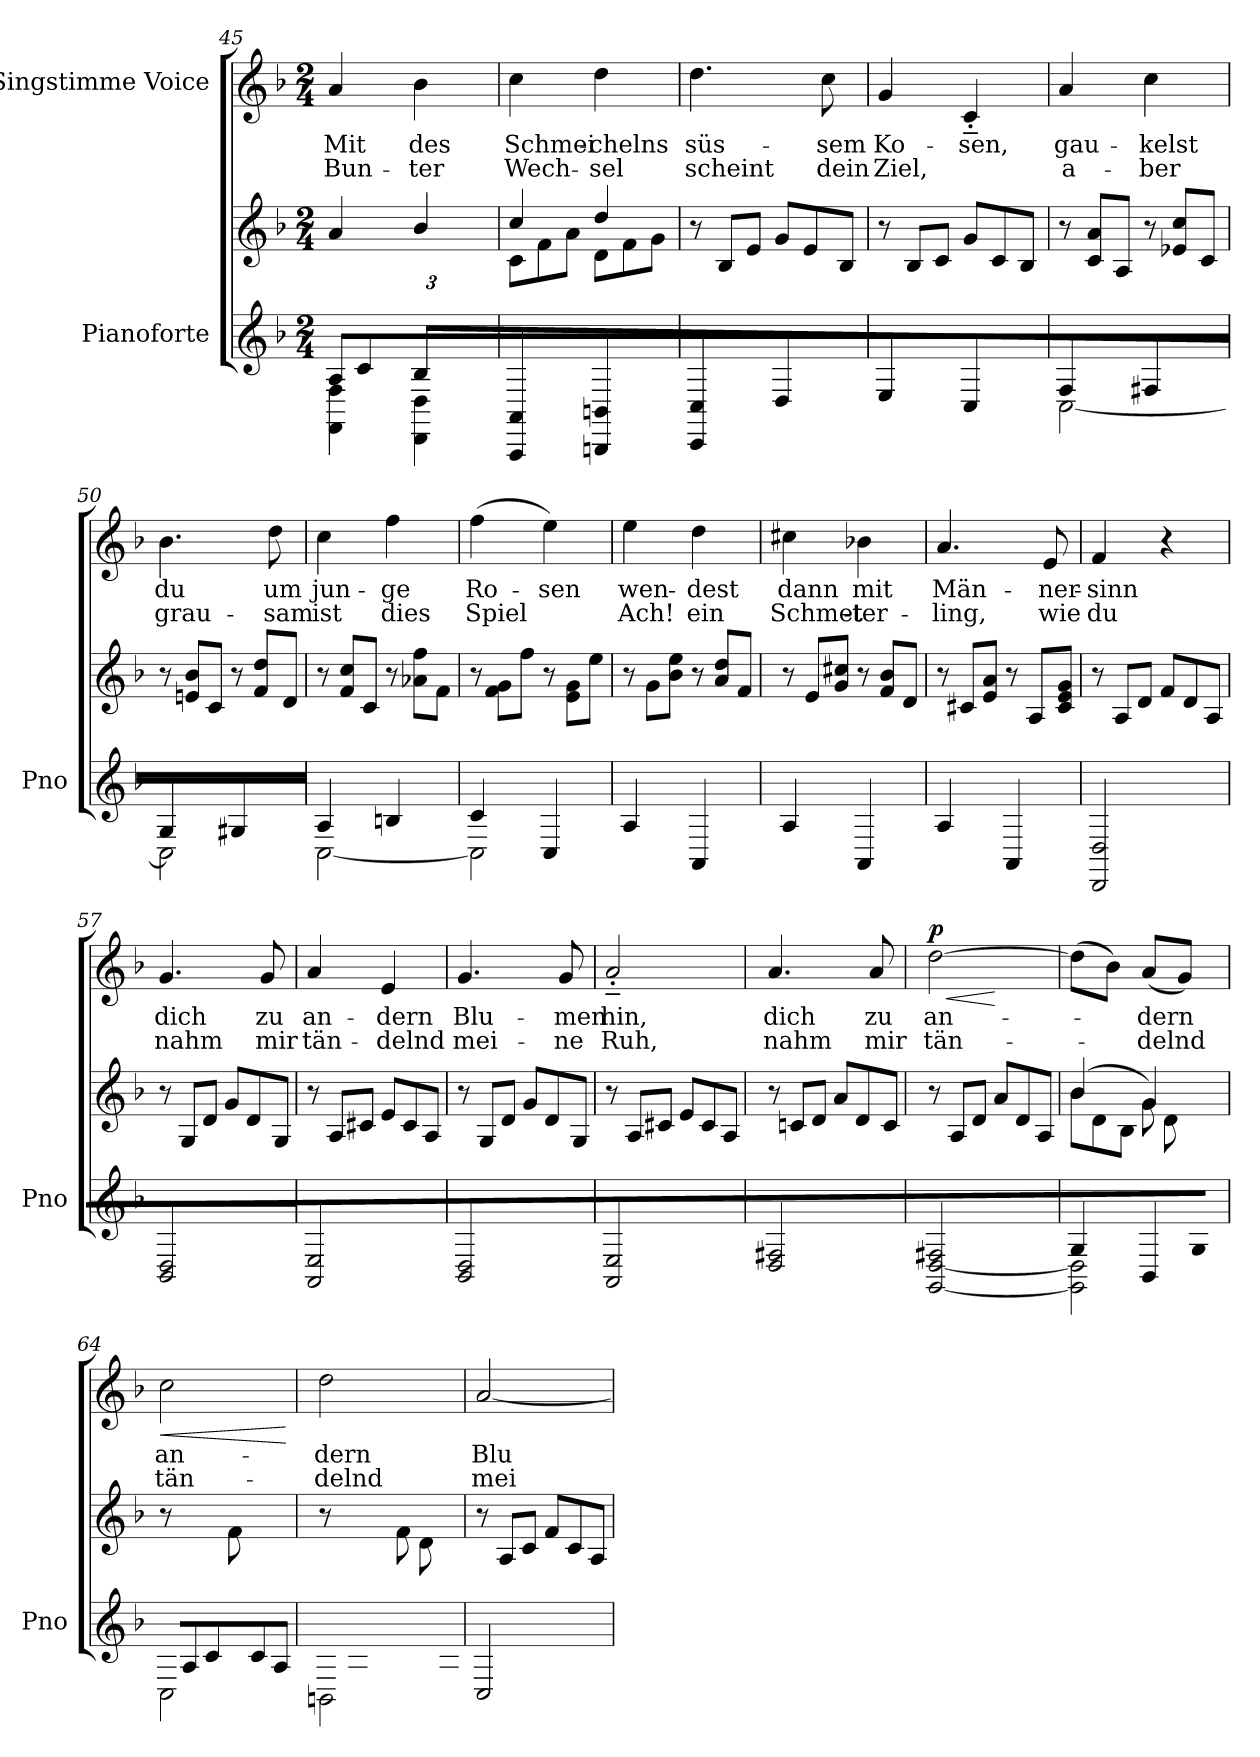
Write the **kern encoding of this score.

**kern	**kern	**kern	**text	**text	**dynam
*part2	*part2	*part1	*part1	*part1	*part1
*staff3	*staff2	*staff1	*staff1	*staff1	*staff1
*I"Pianoforte	*	*I"Singstimme Voice	*	*	*
*I'Pno	*	*	*	*	*
!!LO:PB:g=z
*clefG2	*clefG2	*clefG2	*	*	*
*k[b-]	*k[b-]	*k[b-]	*	*	*
*M2/4	*M2/4	*M2/4	*	*	*
*Xtuplet	*	*	*	*	*
=45	=45	=45	=45	=45	=45
*^	*^	*	*	*	*
!	!	!	!	!	!LO:LY:b	!LO:LY:b	!
12A/L	4FF\ 4F\	4a/	6ryy	4a/	Mit	Bun-	.
12c/	.	.	.	.	.	.	.
12ryy	.	.	12f\J	.	.	.	.
!	!	!	!	!	!LO:LY:b	!LO:LY:b	!
12B-/L	4DD\ 4D\	4b-/	12ryy	4b-\	des	-ter	.
6ryy	.	.	12d\	.	.	.	.
.	.	.	12f\J	.	.	.	.
*v	*v	*	*	*	*	*	*
!!LO:LB:g=z
=46	=46	=46	=46	=46	=46	=46
*	*	*Xtuplet	*	*	*	*
!	!	!	!	!LO:LY:b	!LO:LY:b	!
4AAA/ 4AA/	4cc/	12c\L	4cc\	Schmei-	Wech-	.
.	.	12f\	.	.	.	.
.	.	12a\J	.	.	.	.
!	!	!	!	!LO:LY:b	!LO:LY:b	!
4BBBn/ 4BBn/	4dd/	12d\L	4dd\	-chelns	-sel	.
.	.	12f\	.	.	.	.
.	.	12g\J	.	.	.	.
=47	=47	=47	=47	=47	=47	=47
!	!	!	!	!LO:LY:b	!LO:LY:b	!
*	*v	*v	*	*	*	*
4CC/ 4C/	12r	4.dd\	süs-	scheint	.
.	12B-/L	.	.	.	.
.	12e/J	.	.	.	.
4D\	12g/L	.	.	.	.
.	12e/	.	.	.	.
!	!	!	!LO:LY:b	!LO:LY:b	!
.	.	8cc\	-sem	dein	.
.	12B-/J	.	.	.	.
=48	=48	=48	=48	=48	=48
!	!	!	!LO:LY:b	!LO:LY:b	!
4E\	12r	4g/	Ko-	Ziel,	.
.	12B-/L	.	.	.	.
.	12c/J	.	.	.	.
!	!	!	!LO:LY:b	!	!
4C/	12g/L	4c'~/	-sen,	.	.
.	12c/	.	.	.	.
.	12B-/J	.	.	.	.
=49	=49	=49	=49	=49	=49
*^	*	*	*	*	*
!	!	!	!	!LO:LY:b	!LO:LY:b	!
4F/	[2C\	12r	4a/	gau-	a-	.
.	.	12c/ 12a/L	.	.	.	.
.	.	12A/J	.	.	.	.
!	!	!	!	!LO:LY:b	!LO:LY:b	!
4F#X/	.	12r	4cc\	-kelst	-ber	.
.	.	12e-X/ 12cc/L	.	.	.	.
.	.	12c/J	.	.	.	.
=50	=50	=50	=50	=50	=50	=50
!	!	!	!	!LO:LY:b	!LO:LY:b	!
4G/	2C\]	12r	4.b-\	du	grau-	.
.	.	12en/ 12b-/L	.	.	.	.
.	.	12c/J	.	.	.	.
4G#X/	.	12r	.	.	.	.
.	.	12f/ 12dd/L	.	.	.	.
!	!	!	!	!LO:LY:b	!LO:LY:b	!
.	.	.	8dd\	um	-sam	.
.	.	12d/J	.	.	.	.
!!LO:LB:g=z
=51	=51	=51	=51	=51	=51	=51
!	!	!	!	!LO:LY:b	!LO:LY:b	!
4A/	[2C\	12r	4cc\	jun-	ist	.
.	.	12f/ 12cc/L	.	.	.	.
.	.	12c/J	.	.	.	.
!	!	!	!	!LO:LY:b	!LO:LY:b	!
4Bn/	.	12r	4ff\	-ge	dies	.
.	.	12a-X\ 12ff\L	.	.	.	.
.	.	12f\J	.	.	.	.
=52	=52	=52	=52	=52	=52	=52
!	!	!	!	!LO:LY:b	!LO:LY:b	!
4c/	2C\]	12r	(4ff\	Ro-	Spiel	.
.	.	12f\ 12g\L	.	.	.	.
.	.	12ff\J	.	.	.	.
!	!	!	!	!LO:LY:b	!	!
4C/	.	12r	4ee\)	-sen	.	.
.	.	12e\ 12g\L	.	.	.	.
.	.	12ee\J	.	.	.	.
*v	*v	*	*	*	*	*
!!LO:PB:g=z
=53	=53	=53	=53	=53	=53
!	!	!	!LO:LY:b	!LO:LY:b	!
4A\	12r	4ee\	wen-	Ach!	.
.	12g\L	.	.	.	.
.	12b-\ 12ee\J	.	.	.	.
!	!	!	!LO:LY:b	!LO:LY:b	!
4AA/	12r	4dd\	-dest	ein	.
.	12a/ 12dd/L	.	.	.	.
.	12f/J	.	.	.	.
=54	=54	=54	=54	=54	=54
!	!	!	!LO:LY:b	!LO:LY:b	!
4A\	12r	4cc#X\	dann	Schmet-	.
.	12e/L	.	.	.	.
.	12g/ 12cc#X/J	.	.	.	.
!	!	!	!LO:LY:b	!LO:LY:b	!
4AA/	12r	4b-X\	mit	-ter-	.
.	12f/ 12b-/L	.	.	.	.
.	12d/J	.	.	.	.
=55	=55	=55	=55	=55	=55
!	!	!	!LO:LY:b	!LO:LY:b	!
4A\	12r	4.a/	Män-	-ling,	.
.	12c#X/L	.	.	.	.
.	12e/ 12a/J	.	.	.	.
4AA/	12r	.	.	.	.
.	12A/L	.	.	.	.
!	!	!	!LO:LY:b	!LO:LY:b	!
.	.	8e/	-ner-	wie	.
.	12c#/ 12e/ 12g/J	.	.	.	.
=56	=56	=56	=56	=56	=56
!	!	!	!LO:LY:b	!LO:LY:b	!
2DD/ 2D/	12r	4f/	-sinn	du	.
.	12A/L	.	.	.	.
.	12d/J	.	.	.	.
.	12f/L	4r	.	.	.
.	12d/	.	.	.	.
.	12A/J	.	.	.	.
=57	=57	=57	=57	=57	=57
!	!	!	!LO:LY:b	!LO:LY:b	!
2BB-/ 2D/	12r	4.g/	dich	nahm	.
.	12G/L	.	.	.	.
.	12d/J	.	.	.	.
.	12g/L	.	.	.	.
.	12d/	.	.	.	.
!	!	!	!LO:LY:b	!LO:LY:b	!
.	.	8g/	zu	mir	.
.	12G/J	.	.	.	.
!!LO:LB:g=z
=58	=58	=58	=58	=58	=58
!	!	!	!LO:LY:b	!LO:LY:b	!
2AA/ 2E/	12r	4a/	an-	tän-	.
.	12A/L	.	.	.	.
.	12c#X/J	.	.	.	.
!	!	!	!LO:LY:b	!LO:LY:b	!
.	12e/L	4e/	-dern	-delnd	.
.	12c#/	.	.	.	.
.	12A/J	.	.	.	.
=59	=59	=59	=59	=59	=59
!	!	!	!LO:LY:b	!LO:LY:b	!
2BB-/ 2D/	12r	4.g/	Blu-	mei-	.
.	12G/L	.	.	.	.
.	12d/J	.	.	.	.
.	12g/L	.	.	.	.
.	12d/	.	.	.	.
!	!	!	!LO:LY:b	!LO:LY:b	!
.	.	8g/	-men	-ne	.
.	12G/J	.	.	.	.
!!LO:LB:g=z
=60	=60	=60	=60	=60	=60
!	!	!	!LO:LY:b	!LO:LY:b	!
2AA/ 2E/	12r	2a'~/	hin,	Ruh,	.
.	12A/L	.	.	.	.
.	12c#X/J	.	.	.	.
.	12e/L	.	.	.	.
.	12c#/	.	.	.	.
.	12A/J	.	.	.	.
=61	=61	=61	=61	=61	=61
!	!	!	!LO:LY:b	!LO:LY:b	!
2D\ 2F#X\	12r	4.a/	dich	nahm	.
.	12cn/L	.	.	.	.
.	12d/J	.	.	.	.
.	12a/L	.	.	.	.
.	12d/	.	.	.	.
!	!	!	!LO:LY:b	!LO:LY:b	!
.	.	8a/	zu	mir	.
.	12c/J	.	.	.	.
=62	=62	=62	=62	=62	=62
!	!	!	!LO:LY:b	!LO:LY:b	!LO:HP:b
*	*	*^	*	*	*
!	!	!	!	!	!	!LO:DY:n=1:a
[2GG/ [2D/ 2F#X/	12r	[2dd\	4ryy	an-	tän-	< p
.	12A/L	.	.	.	.	.
.	12d/J	.	.	.	.	.
.	12a/L	.	4ryy	.	.	[
.	12d/	.	.	.	.	.
.	12A/J	.	.	.	.	.
*	*	*v	*v	*	*	*
=63	=63	=63	=63	=63	=63
*^	*^	*	*	*	*
*	*^	*	*	*	*	*	*
12%5ryy	4G/	2GG\] 2D\]	(4b-/	12b-\L	(8dd\L]	.	.	.
.	.	.	.	12d\	.	.	.	.
.	.	.	.	.	8b-\J)	.	.	.
.	.	.	.	12B-\J	.	.	.	.
!	!	!	!	!	!	!LO:LY:b	!LO:LY:b	!
.	4BB-/	.	4g/)	12g\L	(8a/L	-dern	-delnd	.
.	.	.	.	12d\	.	.	.	.
.	.	.	.	.	8g/J)	.	.	.
12G/J	.	.	.	12ryy	.	.	.	.
*	*v	*v	*	*	*	*	*	*
=64	=64	=64	=64	=64	=64	=64	=64
!	!	!	!	!	!LO:LY:b	!LO:LY:b	!LO:HP:b
*	*	*v	*v	*	*	*	*
12ryy	2C\	12r	2cc\	an-	tän-	<
12A/L	.	6ryy	.	.	.	.
12c/J	.	.	.	.	.	.
12ryy	.	12f\L	.	.	.	.
12c/	.	6ryy	.	.	.	.
12A/J	.	.	.	.	.	.
*v	*v	*	*	*	*	*
.	.	.	.	.	[
!!LO:LB:g=z
=65	=65	=65	=65	=65	=65
*^	*	*	*	*	*
!	!	!	!	!LO:LY:b	!LO:LY:b	!
12ryy	2BBn\	12r	2dd\	-dern	-delnd	.
12G#X/L	.	6ryy	.	.	.	.
12d/J	.	.	.	.	.	.
6ryy	.	12f\L	.	.	.	.
.	.	12d\	.	.	.	.
12G#/J	.	12ryy	.	.	.	.
*v	*v	*	*	*	*	*
=66	=66	=66	=66	=66	=66
!	!	!	!LO:LY:b	!LO:LY:b	!
2C/	12r	[2a/	Blu-	mei-	.
.	12A/L	.	.	.	.
.	12c/J	.	.	.	.
.	12f/L	.	.	.	.
.	12c/	.	.	.	.
.	12A/J	.	.	.	.
=	=	=	=	=	=
*-	*-	*-	*-	*-	*-
